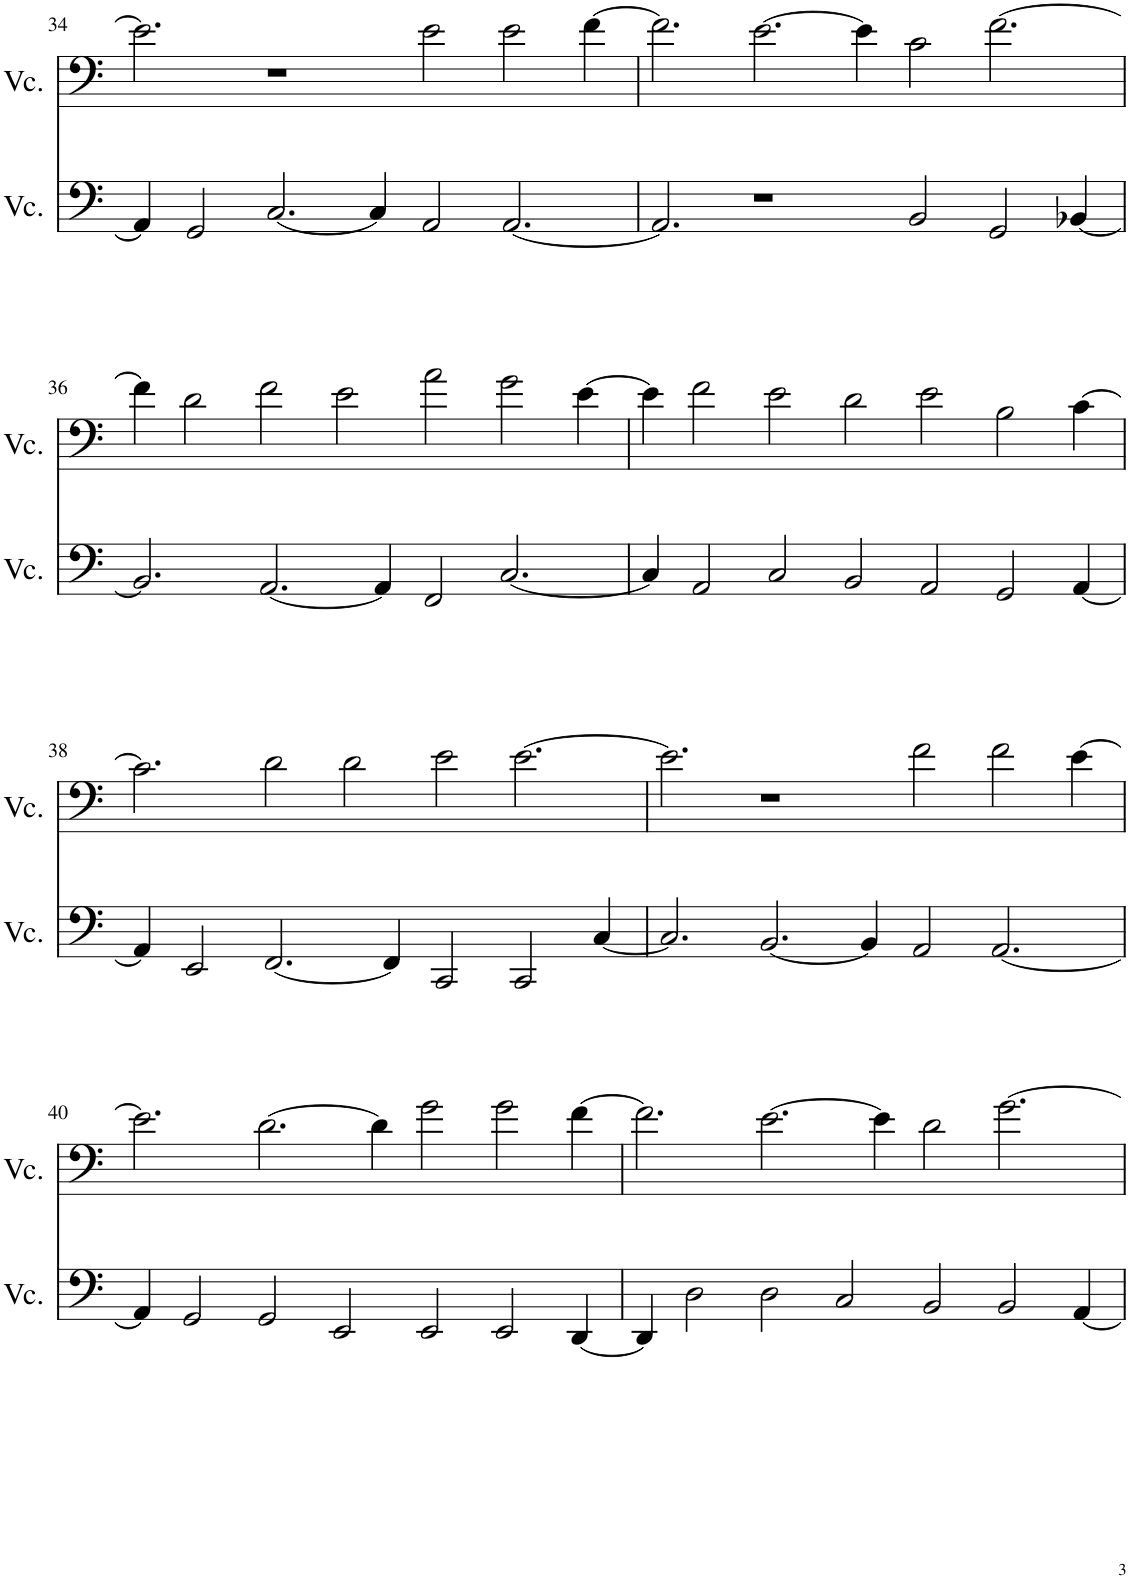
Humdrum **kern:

**kern	**kern
*part2	*part1
*staff2	*staff1
*I"Violoncello2	*I"Violoncello1
*I'Vc.	*I'Vc.
!!LO:PB:g=z
*clefF4	*clefF4
*k[]	*k[]
*M6/2	*M6/2
=34	=34
4AA/]	2.e\]
2GG/	.
[2.C/	1r
4C/]	.
2AA/	2e\
[2.AA/	2e\
.	[4f\
=35	=35
2.AA/]	2.f\]
1r	[2.e\
.	4e\]
2BB/	2c\
2GG/	[2.f\
[4BB-X/	.
!!LO:LB:g=z
=36	=36
2.BB-/]	4f\]
.	2d\
[2.AA/	2f\
.	2e\
4AA/]	.
2FF/	2a\
[2.C/	2g\
.	[4e\
=37	=37
4C/]	4e\]
2AA/	2f\
2C/	2e\
2BB/	2d\
2AA/	2e\
2GG/	2B\
[4AA/	[4c\
!!LO:LB:g=z
=38	=38
4AA/]	2.c\]
2EE/	.
[2.FF/	2d\
.	2d\
4FF/]	.
2CC/	2e\
2CC/	[2.e\
[4C/	.
=39	=39
2.C/]	2.e\]
[2.BB/	1r
4BB/]	.
2AA/	2f\
[2.AA/	2f\
.	[4e\
!!LO:LB:g=z
=40	=40
4AA/]	2.e\]
2GG/	.
2GG/	[2.d\
2EE/	.
.	4d\]
2EE/	2g\
2EE/	2g\
[4DD/	[4f\
=41	=41
4DD/]	2.f\]
2D\	.
2D\	[2.e\
2C/	.
.	4e\]
2BB/	2d\
2BB/	[2.g\
[4AA/	.
=	=
*-	*-
